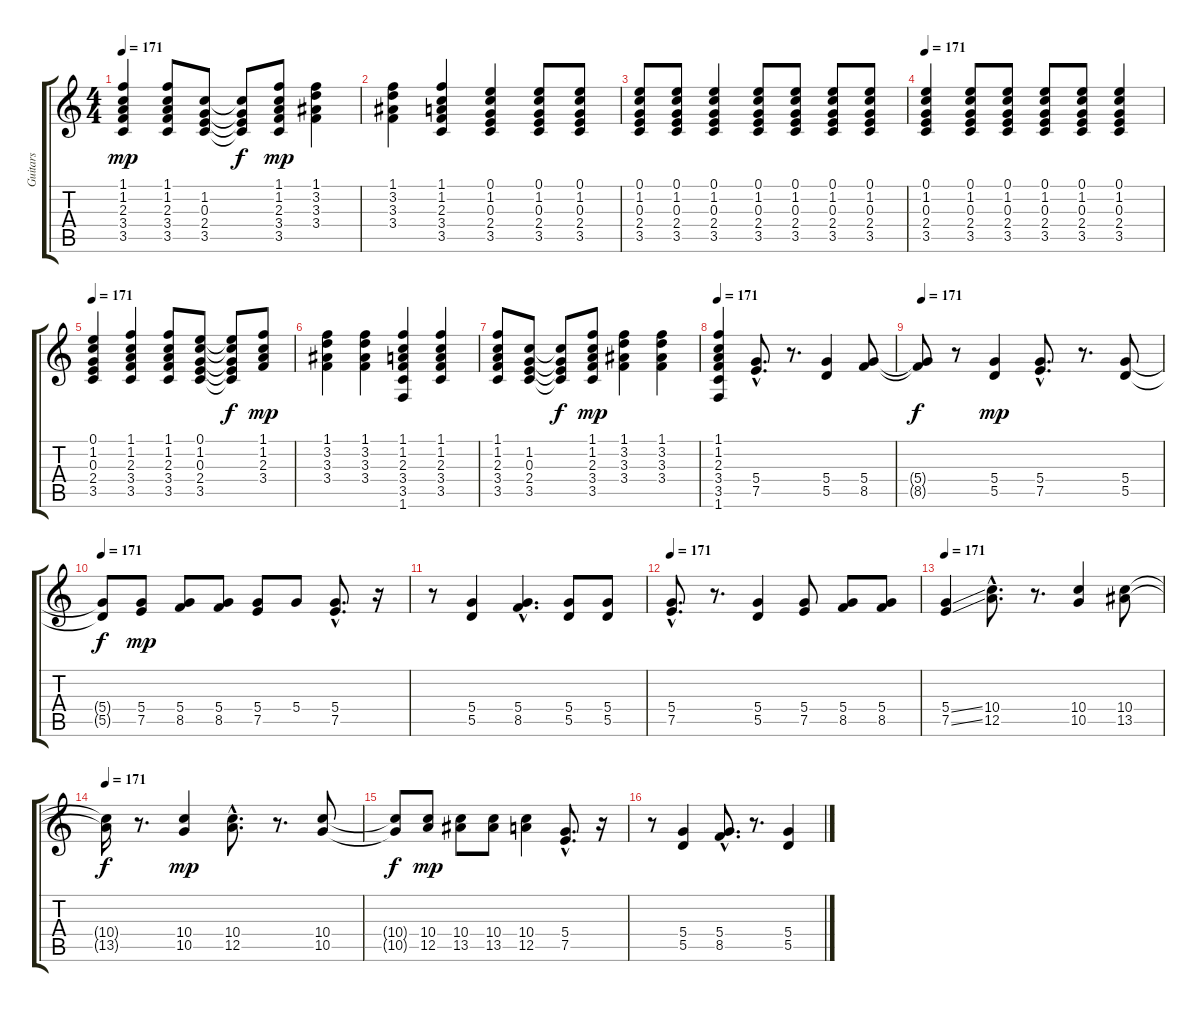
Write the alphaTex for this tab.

\track ("Guitars" "Guitars") {instrument overdrivenguitar}
\staff {score tabs}
\tuning (E4 B3 G3 D3 A2 E2) {hide}
\ts (4 4)
\tempo 171
\clef g2
\ks c
(1.1 1.2 2.3 3.4 3.5).4{dy mp} (1.1 1.2 2.3 3.4 3.5).8 (1.2 0.3 2.4 3.5).8 (1.2{t} 0.3{t} 2.4{t} 3.5{t}).8{dy f} (1.1 1.2 2.3 3.4 3.5).8{dy mp} (1.1 3.2 3.3 3.4).4 |
(1.1 3.2 3.3 3.4).4 (1.1 1.2 2.3 3.4 3.5).4 (0.1 1.2 0.3 2.4 3.5).4 (0.1 1.2 0.3 2.4 3.5).8 (0.1 1.2 0.3 2.4 3.5).8 |
(0.1 1.2 0.3 2.4 3.5).8 (0.1 1.2 0.3 2.4 3.5).8 (0.1 1.2 0.3 2.4 3.5).4 (0.1 1.2 0.3 2.4 3.5).8 (0.1 1.2 0.3 2.4 3.5).8 (0.1 1.2 0.3 2.4 3.5).8 (0.1 1.2 0.3 2.4 3.5).8 |
\tempo 171
(0.1 1.2 0.3 2.4 3.5).4 (0.1 1.2 0.3 2.4 3.5).8 (0.1 1.2 0.3 2.4 3.5).8 (0.1 1.2 0.3 2.4 3.5).8 (0.1 1.2 0.3 2.4 3.5).8 (0.1 1.2 0.3 2.4 3.5).4 |
\tempo 171
(0.1 1.2 0.3 2.4 3.5).4 (1.1 1.2 2.3 3.4 3.5).4 (1.1 1.2 2.3 3.4 3.5).8 (0.1 1.2 0.3 2.4 3.5).8 (0.1{t} 1.2{t} 0.3{t} 2.4{t} 3.5{t}).8{dy f} (1.1 1.2 2.3 3.4).8{dy mp} |
(1.1 3.2 3.3 3.4).4 (1.1 3.2 3.3 3.4).4 (1.1 1.2 2.3 3.4 3.5 1.6).4 (1.1 1.2 2.3 3.4 3.5).4 |
(1.1 1.2 2.3 3.4 3.5).8 (1.2 0.3 2.4 3.5).8 (1.2{t} 0.3{t} 2.4{t} 3.5{t}).8{dy f} (1.1 1.2 2.3 3.4 3.5).8{dy mp} (1.1 3.2 3.3 3.4).4 (1.1 3.2 3.3 3.4).4 |
\tempo 171
(1.1 1.2 2.3 3.4 3.5 1.6).4 (5.4{hac} 7.5{hac}).8{d} r.8{d} (5.4 5.5).4 (5.4 8.5).8 |
\tempo 171
(5.4{t} 8.5{t}).8{dy f} r.8 (5.4 5.5).4{dy mp} (5.4{hac} 7.5{hac}).8{d} r.8{d} (5.4 5.5).8 |
\tempo 171
(5.4{t} 5.5{t}).8{dy f} (5.4 7.5).8{dy mp} (5.4 8.5).8 (5.4 8.5).8 (5.4 7.5).8 5.4.8 (5.4{hac} 7.5{hac}).8{d} r.16 |
r.8 (5.4 5.5).4 (5.4{hac} 8.5{hac}).4{d} (5.4 5.5).8 (5.4 5.5).8 |
\tempo 171
(5.4{hac} 7.5{hac}).8{d} r.8{d} (5.4 5.5).4 (5.4 7.5).8 (5.4 8.5).8 (5.4 8.5).8 |
\tempo 171
(5.4{ss} 7.5{ss}).4 (10.4{hac} 12.5{hac}).8{d} r.8{d} (10.4 10.5).4 (10.4 13.5).8 |
\tempo 171
(10.4{t} 13.5{t}).16{dy f} r.8{d} (10.4 10.5).4{dy mp} (10.4{hac} 12.5{hac}).8{d} r.8{d} (10.4 10.5).8 |
(10.4{t} 10.5{t}).8{dy f} (10.4 12.5).8{dy mp} (10.4 13.5).8 (10.4 13.5).8 (10.4 12.5).4 (5.4{hac} 7.5{hac}).8{d} r.16 |
r.8 (5.4 5.5).4 (5.4{hac} 8.5{hac}).8{d} r.8{d} (5.4 5.5).4
